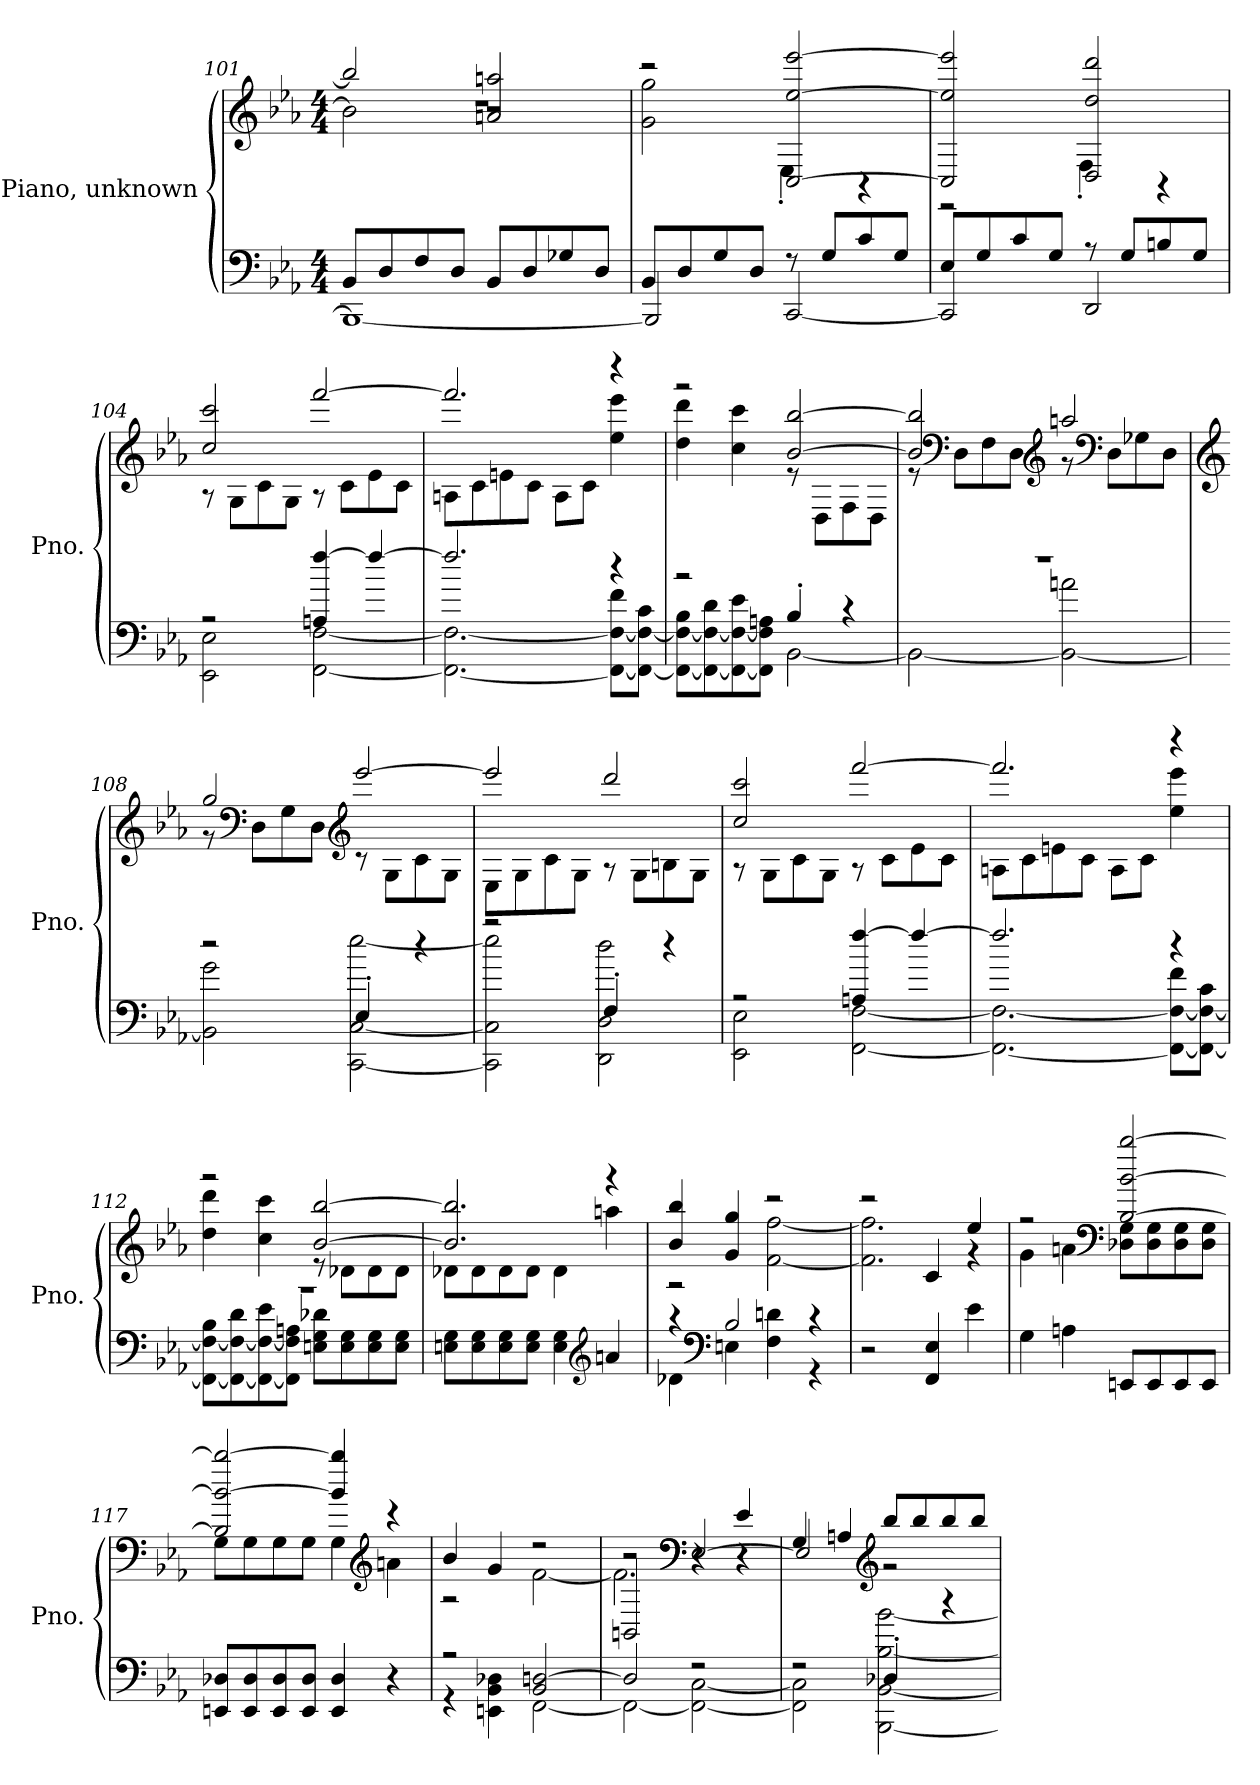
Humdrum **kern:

**kern	**kern
*part1	*part1
*staff2	*staff1
*I"Piano, unknown	*
*I'Pno.	*
*clefF4	*clefG2
*k[b-e-a-]	*k[b-e-a-]
*M4/4	*M4/4
=101	=101
*^	*^
*	*	*	*^
8BB-/L	1BBB-_	1r	2b-\]	2bb-/]
8D/	.	.	.	.
8F/	.	.	.	.
8D/J	.	.	.	.
8BB-/L	.	.	2r	2an/ 2aan/
8D/	.	.	.	.
8G-X/	.	.	.	.
8D/J	.	.	.	.
*	*	*	*v	*v
=102	=102	=102	=102
8BB-/L	2BBB-/]	2r	2g\ 2gg\
8D/	.	.	.
8G/	.	.	.
8D/J	.	.	.
8r	[2CC/	[2C/ [2ee-/ [2eee-/	4E-'\
8G/L	.	.	.
8c/	.	.	4r
8G/J	.	.	.
!!LO:LB:g=z	!!
=103	=103	=103	=103
8E-/L	2CC/]	2C/] 2ee-/] 2eee-/]	2r
8G/	.	.	.
8c/	.	.	.
8G/J	.	.	.
8r	2DD/	2D/ 2dd/ 2ddd/	4F'\
8G/L	.	.	.
8Bn/	.	.	4r
8G/J	.	.	.
=104	=104	=104	=104
2r	2EE-\ 2E-\	2cc/ 2ccc/	8r
.	.	.	8G\L
.	.	.	8c\
.	.	.	8G\J
4An/ [4ff/	[2FF\ [2F\	[2fff/	8r
.	.	.	8c\L
4ff/_	.	.	8e-\
.	.	.	8c\J
=105	=105	=105	=105
2.ff/]	2.FF\_ 2.F\_	2.fff/]	8An\L
.	.	.	8c\
.	.	.	8en\
.	.	.	8c\J
.	.	.	8A\L
.	.	.	8c\J
4r	8FF\_ 8F\_ 8f\L	4r	4ee-\ 4eee-\
.	8FF\_ 8F\_ 8c\J	.	.
=106	=106	=106	=106
2r	8FF\_ 8F\_ 8B-\L	2r	4dd\ 4ddd\
.	8FF\_ 8F\_ 8d\	.	.
.	8FF\_ 8F\_ 8e-\	.	4cc\ 4ccc\
.	8FF\] 8F\] 8An\J	.	.
4B-'/	[2BB-\	[2b-/ [2bb-/	8r
.	.	.	8D\L
4r	.	.	8F\
.	.	.	8D\J
!!LO:PB:g=z	!!
=107	=107	=107	=107
1r	2BB-\_	2b-/] 2bb-/]	8r
*	*	*clefF4	*
.	.	.	8D\L
.	.	.	8F\
.	.	.	8D\J
*	*	*clefG2	*
.	2BB-\_ 2an\	2aan/	8r
*	*	*clefF4	*
.	.	.	8D\L
.	.	.	8G-X\
.	.	.	8D\J
=108	=108	=108	=108
*	*	*clefG2	*
2r	2BB-\] 2g\	2gg/	8r
*	*	*clefF4	*
.	.	.	8D\L
.	.	.	8G\
.	.	.	8D\J
*	*	*clefG2	*
4E-'/	[2CC\ [2C\ [2ee-\	[2eee-/	8r
.	.	.	8G\L
4r	.	.	8c\
.	.	.	8G\J
=109	=109	=109	=109
2r	2CC\] 2C\] 2ee-\]	2eee-/]	8E-\L
.	.	.	8G\
.	.	.	8c\
.	.	.	8G\J
4F'/	2DD\ 2D\ 2dd\	2ddd/	8r
.	.	.	8G\L
4r	.	.	8Bn\
.	.	.	8G\J
!!LO:LB:g=z	!!
=110	=110	=110	=110
2r	2EE-\ 2E-\	2cc/ 2ccc/	8r
.	.	.	8G\L
.	.	.	8c\
.	.	.	8G\J
4An/ [4ff/	[2FF\ [2F\	[2fff/	8r
.	.	.	8c\L
4ff/_	.	.	8e-\
.	.	.	8c\J
=111	=111	=111	=111
2.ff/]	2.FF\_ 2.F\_	2.fff/]	8An\L
.	.	.	8c\
.	.	.	8en\
.	.	.	8c\J
.	.	.	8A\L
.	.	.	8c\J
4r	8FF\_ 8F\_ 8f\L	4r	4ee-\ 4eee-\
.	8FF\_ 8F\_ 8c\J	.	.
=112	=112	=112	=112
1r	8FF\_ 8F\_ 8B-\L	2r	4dd\ 4ddd\
.	8FF\_ 8F\_ 8d\	.	.
.	8FF\_ 8F\_ 8e-\	.	4cc\ 4ccc\
.	8FF\] 8F\] 8An\J	.	.
.	8En\ 8G\ 8d-X\L	[2b-/ [2bb-/	8r
.	8E\ 8G\	.	8d-X\L
.	8E\ 8G\	.	8d-\
.	8E\ 8G\J	.	8d-\J
*v	*v	*	*
=113	=113	=113
8En\ 8G\L	2.b-/] 2.bb-/]	8d-X\L
8E\ 8G\	.	8d-\
8E\ 8G\	.	8d-\
8E\ 8G\J	.	8d-\J
4E\ 4G\	.	4d-\
*clefG2	*	*
4an/	4r	4aan\
!!LO:LB:g=z	!!
=114	=114	=114
*^	*	*
4r	4d-X\	4b-/ 4bb-/	2r
*clefF4	*	*	*
2B-/	4En\	4g/ 4gg/	.
.	4F\ 4dn\	2r	[2f\ [2ff\
4r	4r	.	.
*v	*v	*	*
=115	=115	=115
2r	2r	2.f\] 2.ff\]
4FF/ 4E-/	4c/	.
4e-\	4ee-/	4r
=116	=116	=116
4G\	2r	4g\
4An\	.	4an\
*	*clefF4	*
8EEn/L	[2B-/ [2b-/ [2bb-/	8D-X\ 8G\L
8EE/	.	8D-\ 8G\
8EE/	.	8D-\ 8G\
8EE/J	.	8D-\ 8G\J
=117	=117	=117
8EEn/ 8D-X/L	2B-/] 2b-/_ 2bb-/_	8G\L
8EE/ 8D-/	.	8G\
8EE/ 8D-/	.	8G\
8EE/ 8D-/J	.	8G\J
4EE/ 4D-/	4b-/] 4bb-/]	4G\
*	*clefG2	*
4r	4r	4an\
=118	=118	=118
*^	*	*
2r	4r	4b-/	2r
.	4EEn\ 4BB-\ 4D-X\	4g/	.
2BB-/ [2Dn/	[2FF\	2r	[2f\
!!LO:LB:g=z
=119	=119	=119	=119
*	*	*	*^
2D/]	2FF\_	2BBn/	2.f\]	2r
*	*	*clefF4	*	*
2r	2FF\_ [2C\	4r	.	[2E-/
.	.	4e-/	4r	.
*	*	*	*v	*v
=120	=120	=120	=120
2r	2FF\] 2C\]	4G/	2E-/]
.	.	4An/	.
*	*	*clefG2	*
4D-X'/	[2BBB-\ [2BB-\ [2B-\ [2b-\	8bb-/L	2r
.	.	8bb-/	.
4r	.	8bb-/	.
.	.	8bb-/J	.
*v	*v	*	*
*	*v	*v
=	=
*-	*-
